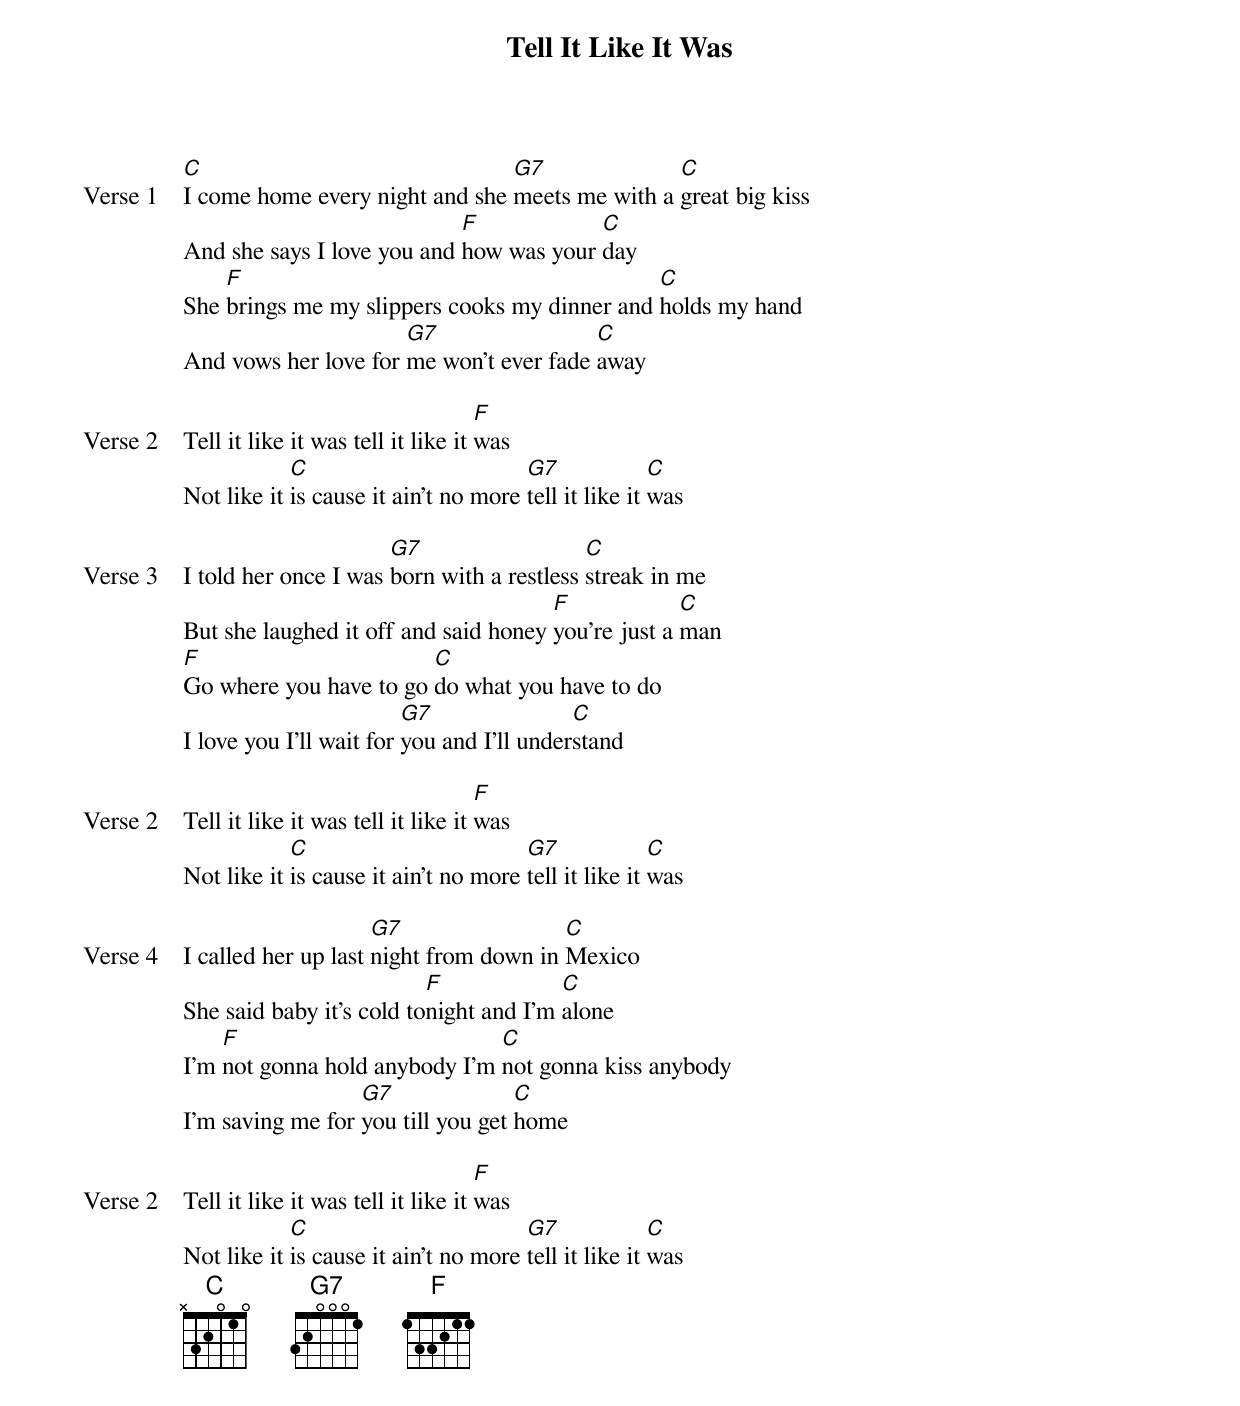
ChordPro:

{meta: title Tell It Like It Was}
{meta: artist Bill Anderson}
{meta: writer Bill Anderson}

{start_of_verse: Verse 1}
[C]I come home every night and she [G7]meets me with a [C]great big kiss
And she says I love you and [F]how was your [C]day
She [F]brings me my slippers cooks my dinner and [C]holds my hand
And vows her love for [G7]me won't ever fade [C]away
{end_of_verse}

{start_of_verse: Verse 2}
Tell it like it was tell it like it [F]was
Not like it [C]is cause it ain't no more [G7]tell it like it [C]was
{end_of_verse}

{start_of_verse: Verse 3}
I told her once I was [G7]born with a restless [C]streak in me
But she laughed it off and said honey [F]you're just a [C]man
[F]Go where you have to go [C]do what you have to do
I love you I'll wait for [G7]you and I'll under[C]stand
{end_of_verse}

{start_of_verse: Verse 2}
Tell it like it was tell it like it [F]was
Not like it [C]is cause it ain't no more [G7]tell it like it [C]was
{end_of_verse}

{start_of_verse: Verse 4}
I called her up last [G7]night from down in [C]Mexico
She said baby it's cold to[F]night and I'm [C]alone
I'm [F]not gonna hold anybody I'm [C]not gonna kiss anybody
I'm saving me for [G7]you till you get [C]home
{end_of_verse}

{start_of_verse: Verse 2}
Tell it like it was tell it like it [F]was
Not like it [C]is cause it ain't no more [G7]tell it like it [C]was
{end_of_verse}
